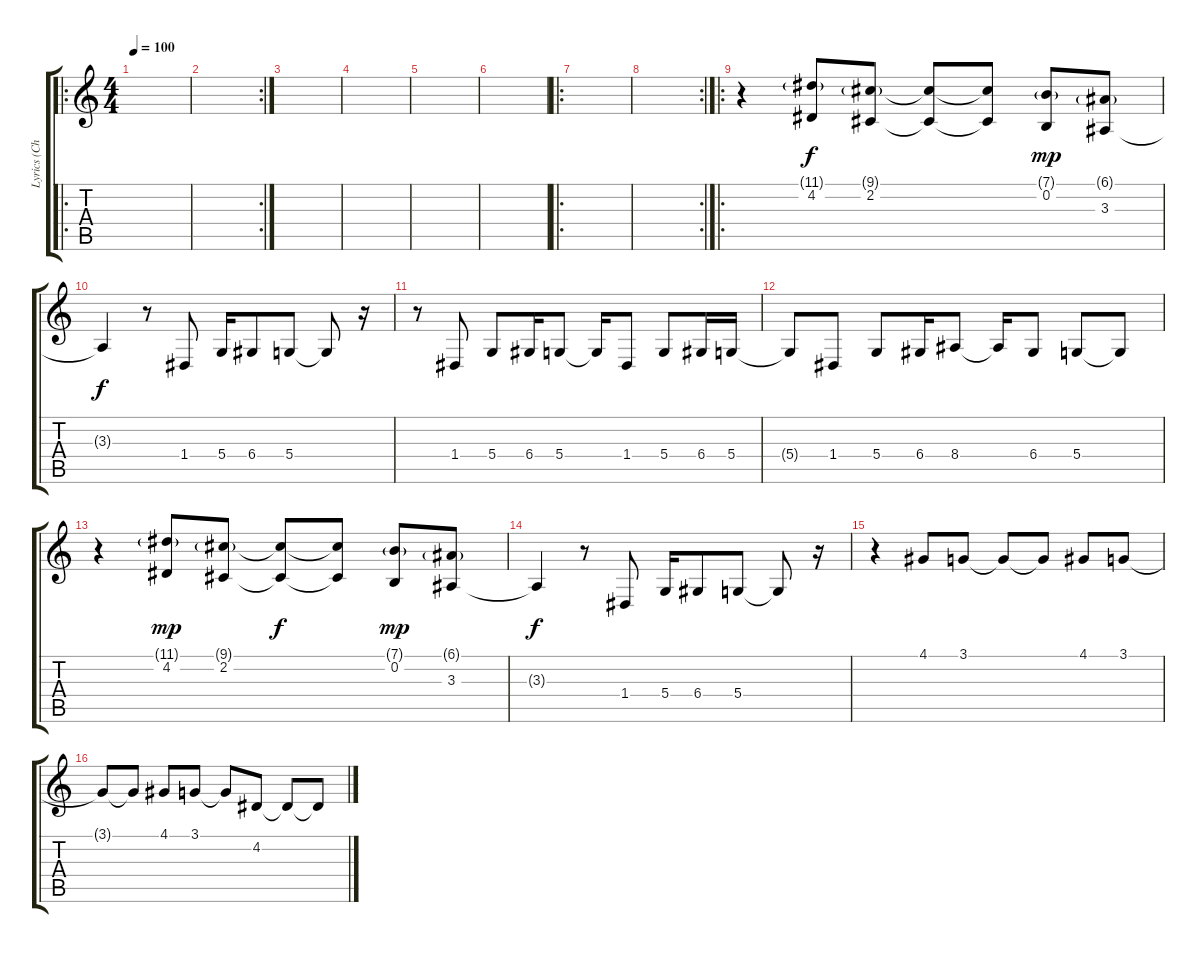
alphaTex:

\track ("Lyrics (Chester)" "Lyrics (Ch") {instrument oboe}
\staff {score tabs}
\tuning (E4 B3 G3 D3 A2 E2) {hide}
\ro
\ts (4 4)
\tempo 100
\clef g2
\ks c
|
\rc 2
|
|
|
|
|
\ro
|
\rc 2
|
\ro
r.4 (11.1{g} 4.2).8 (9.1{g} 2.2).8 (9.1{t} 2.2{t}).8{dy f} (9.1{t} 2.2{t}).8 (7.1{g} 0.2).8{dy mp} (6.1{g} 3.3).8 |
3.3{t}.4{dy f} r.8 1.4.8 5.4.16 6.4.8 5.4.8 5.4{t}.8 r.16 |
r.8 1.4.8 5.4.8 6.4.16 5.4.8 5.4{t}.16 1.4.8 5.4.8 6.4.16 5.4.16 |
5.4{t}.8 1.4.8 5.4.8 6.4.16 8.4.8 8.4{t}.16 6.4.8 5.4.8 5.4{t}.8 |
r.4 (11.1{g} 4.2).8{dy mp} (9.1{g} 2.2).8 (9.1{t} 2.2{t}).8{dy f} (9.1{t} 2.2{t}).8 (7.1{g} 0.2).8{dy mp} (6.1{g} 3.3).8 |
3.3{t}.4{dy f} r.8 1.4.8 5.4.16 6.4.8 5.4.8 5.4{t}.8 r.16 |
r.4 4.1.8 3.1.8 3.1{t}.8 3.1{t}.8 4.1.8 3.1.8 |
3.1{t}.8 3.1{t}.8 4.1.8 3.1.8 3.1{t}.8 4.2.8 4.2{t}.8 4.2{t}.8
